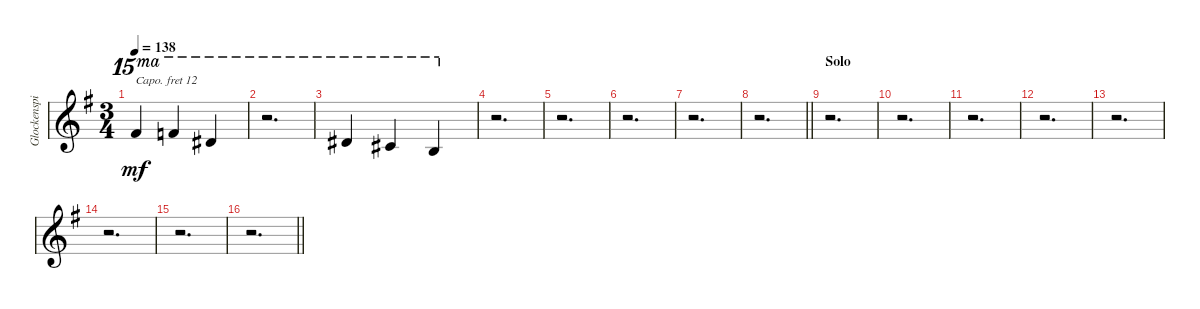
\track ("Glockenspiel" "Glockenspi") {instrument glockenspiel}
\staff {score}
\capo 12
\tuning (E5 A4 D4 G3) {hide}
\ts (3 4)
\tempo 138
\clef g2
\ks eminor
9.2.4{ot 15ma dy mf} 8.2.4{ot 15ma} 6.2.4{ot 15ma} |
r.2{d ot 15ma} |
6.2.4{ot 15ma} 4.2.4{ot 15ma} 2.2.4{ot 15ma} |
r.2{d} |
r.2{d} |
r.2{d} |
r.2{d} |
\barLineRight lightlight
r.2{d} |
\section ("" "Solo")
r.2{d} |
r.2{d} |
r.2{d} |
r.2{d} |
r.2{d} |
r.2{d} |
r.2{d} |
\barLineRight lightlight
r.2{d}
